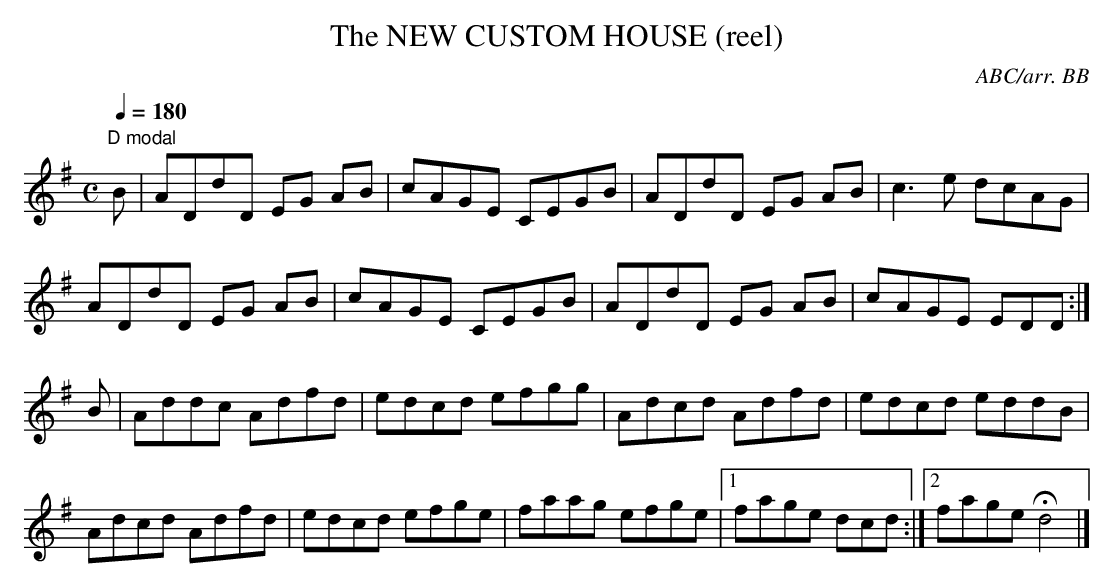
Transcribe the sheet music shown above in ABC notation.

X:1
T:NEW CUSTOM HOUSE (reel), The
C:ABC/arr. BB
L:1/8
Q:1/4=180
M:C
K:G
"D modal"
B|ADdD EG AB|cAGE CEGB|ADdD EG AB|c3e dcAG|
ADdD EG AB|cAGE CEGB|ADdD EG AB|cAGE EDD :|
B|Addc Adfd|edcd efgg|Adcd Adfd|edcd eddB|
Adcd Adfd|edcd efge|faag efge|1 fage dcd :|\
[2 fage Hd4|]
